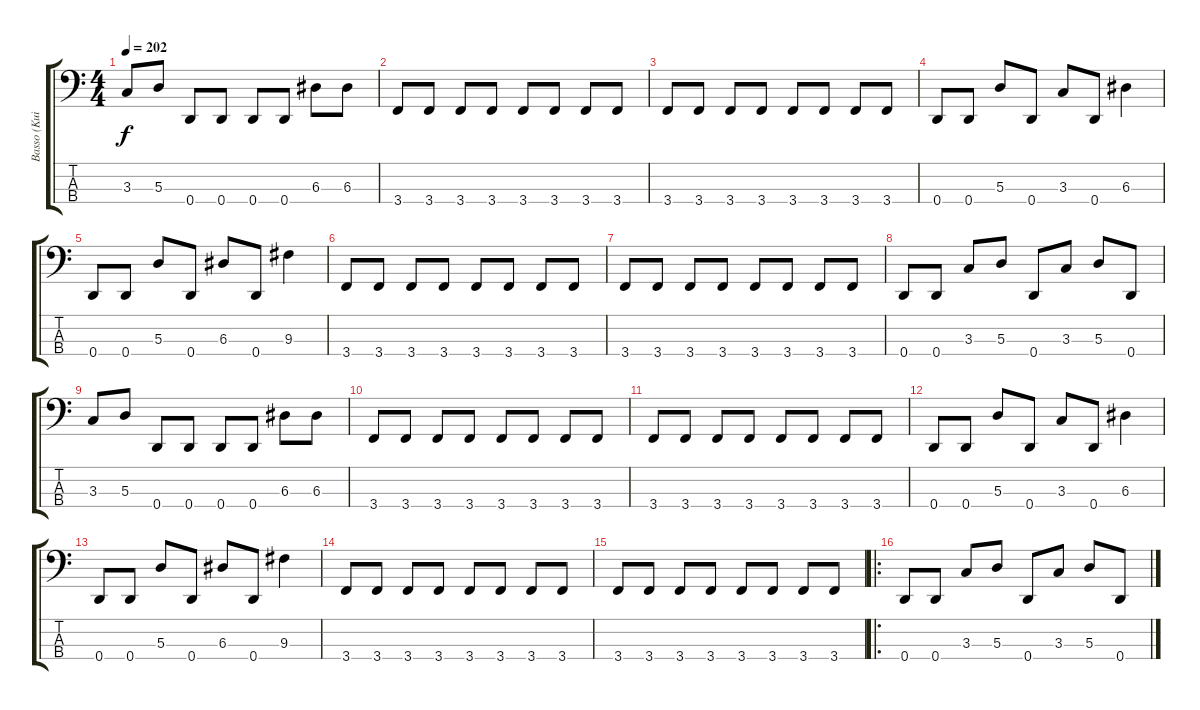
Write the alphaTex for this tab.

\track ("Basso (Kuisma/Tuomo (levyllä))" "Basso (Kui") {instrument electricbasspick}
\staff {score tabs}
\tuning (G2 D2 A1 D1) {hide}
\ts (4 4)
\tempo 202
\clef f4
\ks c
3.3.8{dy f} 5.3.8 0.4.8 0.4.8 0.4.8 0.4.8 6.3.8 6.3.8 |
3.4.8 3.4.8 3.4.8 3.4.8 3.4.8 3.4.8 3.4.8 3.4.8 |
3.4.8 3.4.8 3.4.8 3.4.8 3.4.8 3.4.8 3.4.8 3.4.8 |
0.4.8 0.4.8 5.3.8 0.4.8 3.3.8 0.4.8 6.3.4 |
0.4.8 0.4.8 5.3.8 0.4.8 6.3.8 0.4.8 9.3.4 |
3.4.8 3.4.8 3.4.8 3.4.8 3.4.8 3.4.8 3.4.8 3.4.8 |
3.4.8 3.4.8 3.4.8 3.4.8 3.4.8 3.4.8 3.4.8 3.4.8 |
0.4.8 0.4.8 3.3.8 5.3.8 0.4.8 3.3.8 5.3.8 0.4.8 |
3.3.8 5.3.8 0.4.8 0.4.8 0.4.8 0.4.8 6.3.8 6.3.8 |
3.4.8 3.4.8 3.4.8 3.4.8 3.4.8 3.4.8 3.4.8 3.4.8 |
3.4.8 3.4.8 3.4.8 3.4.8 3.4.8 3.4.8 3.4.8 3.4.8 |
0.4.8 0.4.8 5.3.8 0.4.8 3.3.8 0.4.8 6.3.4 |
0.4.8 0.4.8 5.3.8 0.4.8 6.3.8 0.4.8 9.3.4 |
3.4.8 3.4.8 3.4.8 3.4.8 3.4.8 3.4.8 3.4.8 3.4.8 |
3.4.8 3.4.8 3.4.8 3.4.8 3.4.8 3.4.8 3.4.8 3.4.8 |
\ro
0.4.8 0.4.8 3.3.8 5.3.8 0.4.8 3.3.8 5.3.8 0.4.8
